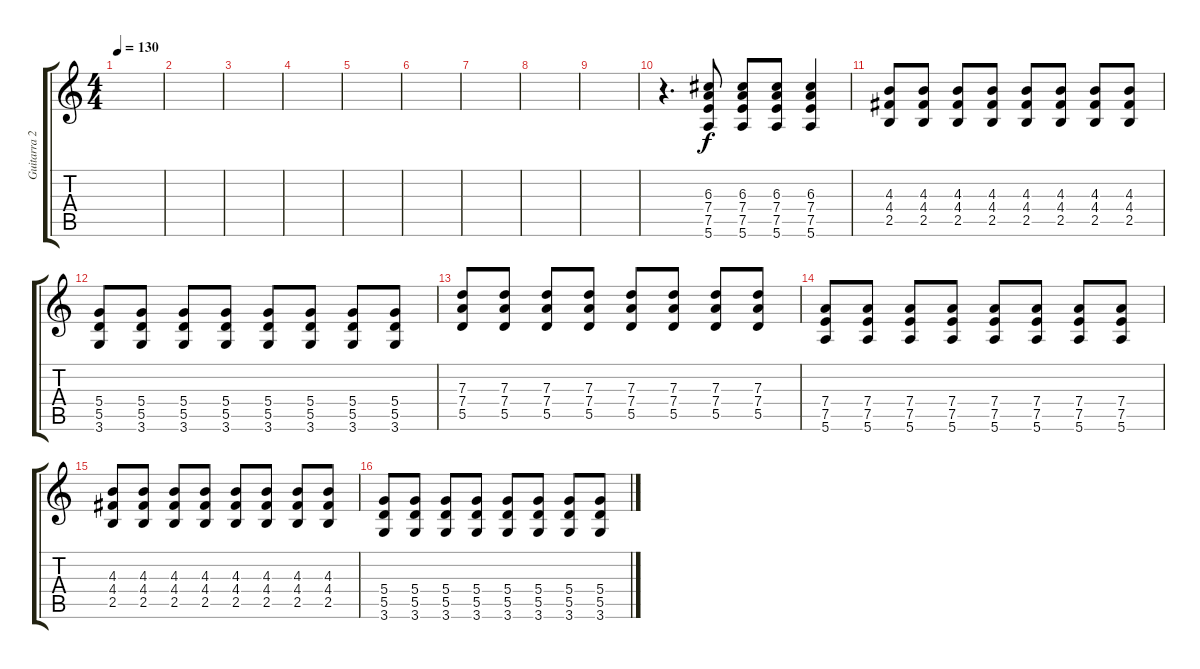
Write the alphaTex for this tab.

\track ("Guitarra 2" "Guitarra 2") {instrument distortionguitar}
\staff {score tabs}
\tuning (E4 B3 G3 D3 A2 E2) {hide}
\ts (4 4)
\tempo 130
\clef g2
\ks c
|
|
|
|
|
|
|
|
|
r.4{d} (6.3 7.4 7.5 5.6).8 (6.3 7.4 7.5 5.6).8 (6.3 7.4 7.5 5.6).8 (6.3 7.4 7.5 5.6).4 |
(4.3 4.4 2.5).8 (4.3 4.4 2.5).8 (4.3 4.4 2.5).8 (4.3 4.4 2.5).8 (4.3 4.4 2.5).8 (4.3 4.4 2.5).8 (4.3 4.4 2.5).8 (4.3 4.4 2.5).8 |
(5.4 5.5 3.6).8 (5.4 5.5 3.6).8 (5.4 5.5 3.6).8 (5.4 5.5 3.6).8 (5.4 5.5 3.6).8 (5.4 5.5 3.6).8 (5.4 5.5 3.6).8 (5.4 5.5 3.6).8 |
(7.3 7.4 5.5).8 (7.3 7.4 5.5).8 (7.3 7.4 5.5).8 (7.3 7.4 5.5).8 (7.3 7.4 5.5).8 (7.3 7.4 5.5).8 (7.3 7.4 5.5).8 (7.3 7.4 5.5).8 |
(7.4 7.5 5.6).8 (7.4 7.5 5.6).8 (7.4 7.5 5.6).8 (7.4 7.5 5.6).8 (7.4 7.5 5.6).8 (7.4 7.5 5.6).8 (7.4 7.5 5.6).8 (7.4 7.5 5.6).8 |
(4.3 4.4 2.5).8 (4.3 4.4 2.5).8 (4.3 4.4 2.5).8 (4.3 4.4 2.5).8 (4.3 4.4 2.5).8 (4.3 4.4 2.5).8 (4.3 4.4 2.5).8 (4.3 4.4 2.5).8 |
(5.4 5.5 3.6).8 (5.4 5.5 3.6).8 (5.4 5.5 3.6).8 (5.4 5.5 3.6).8 (5.4 5.5 3.6).8 (5.4 5.5 3.6).8 (5.4 5.5 3.6).8 (5.4 5.5 3.6).8
